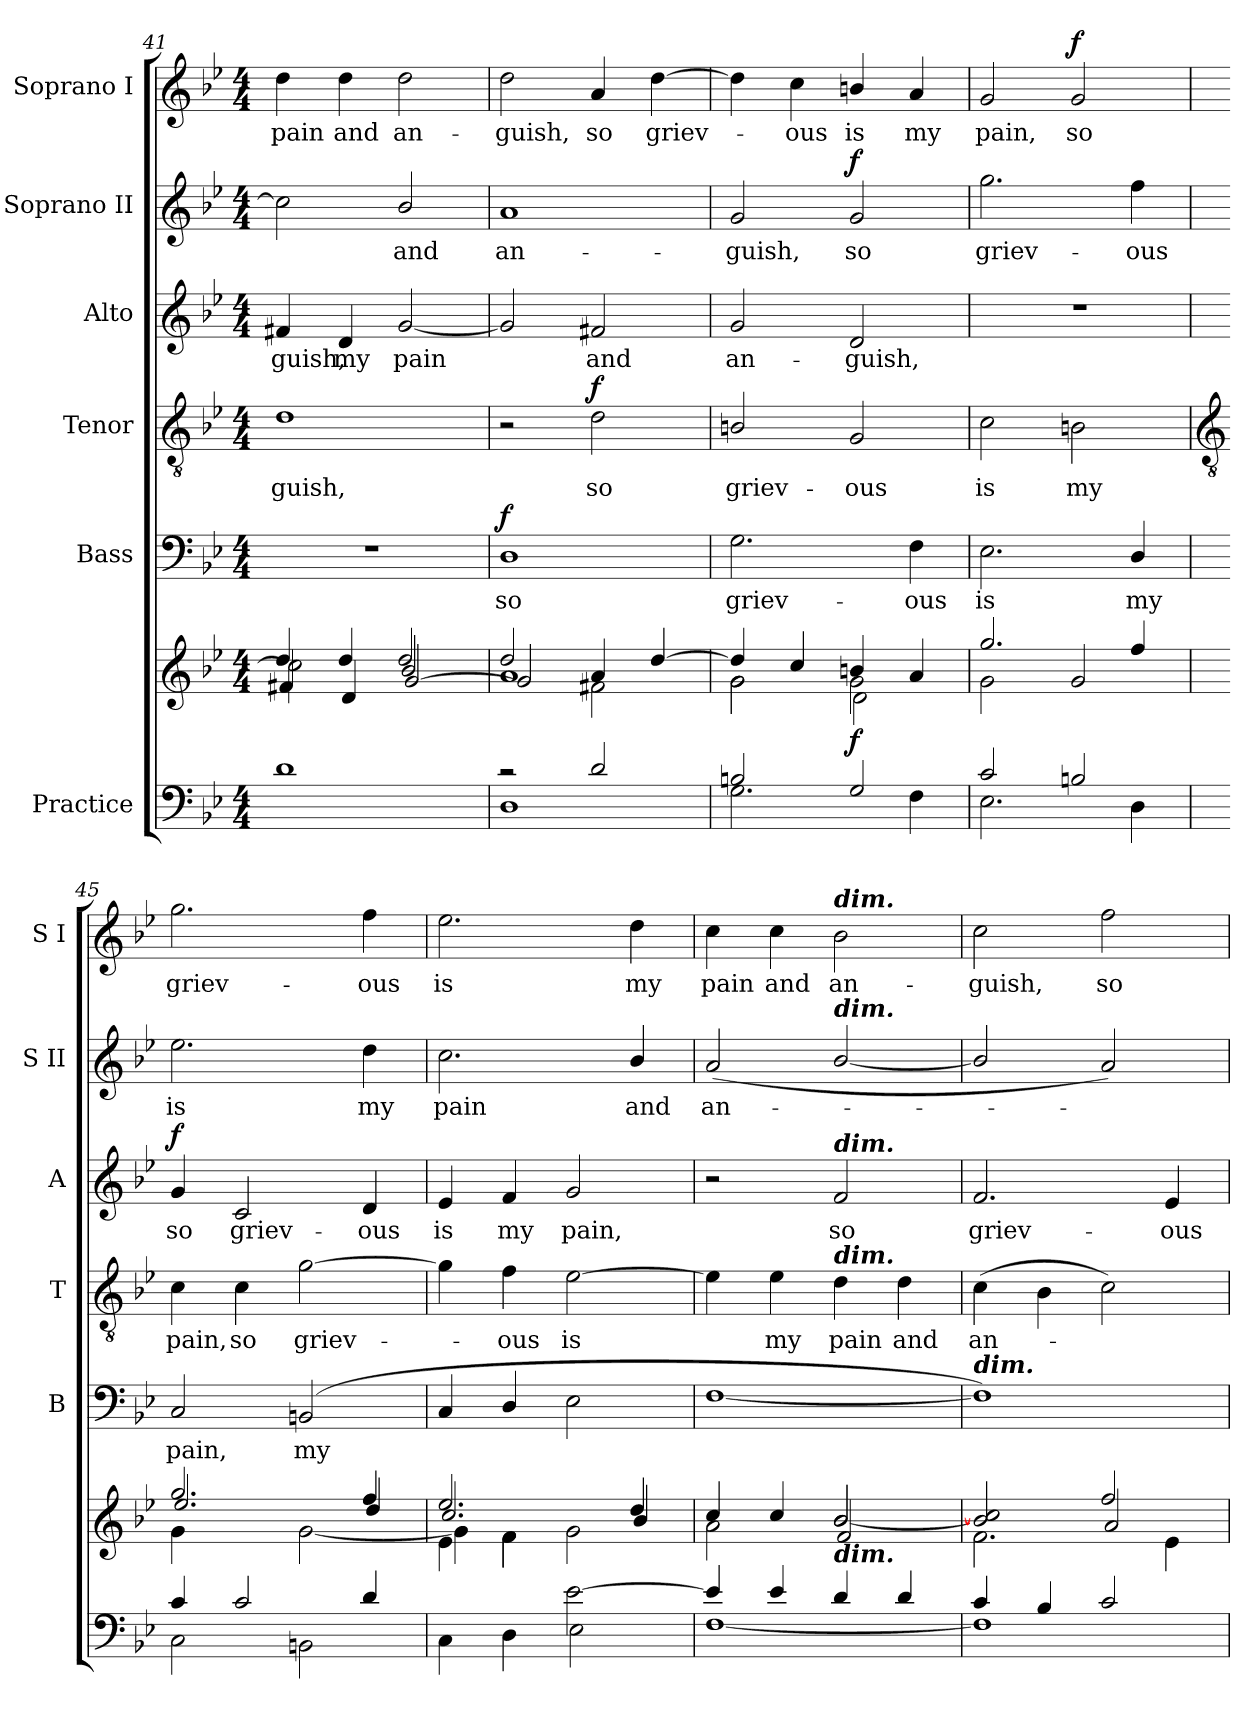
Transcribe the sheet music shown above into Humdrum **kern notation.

**kern	**kern	**dynam	**kern	**text	**dynam	**kern	**text	**dynam	**kern	**text	**dynam	**kern	**text	**dynam	**kern	**text	**dynam
*part6	*part6	*part6	*part5	*part5	*part5	*part4	*part4	*part4	*part3	*part3	*part3	*part2	*part2	*part2	*part1	*part1	*part1
*staff7	*staff6	*staff6/7	*staff5	*staff5	*staff5	*staff4	*staff4	*staff4	*staff3	*staff3	*staff3	*staff2	*staff2	*staff2	*staff1	*staff1	*staff1
*I"Practice	*	*	*I"Bass	*	*	*I"Tenor	*	*	*I"Alto	*	*	*I"Soprano II	*	*	*I"Soprano I	*	*
*	*	*	*I'B	*	*	*I'T	*	*	*I'A	*	*	*I'S II	*	*	*I'S I	*	*
*clefF4	*clefG2	*	*clefF4	*	*	*clefGv2	*	*	*clefG2	*	*	*clefG2	*	*	*clefG2	*	*
*k[b-e-]	*k[b-e-]	*	*k[b-e-]	*	*	*k[b-e-]	*	*	*k[b-e-]	*	*	*k[b-e-]	*	*	*k[b-e-]	*	*
*B-:	*B-:	*	*B-:	*	*	*B-:	*	*	*B-:	*	*	*B-:	*	*	*B-:	*	*
*M4/4	*M4/4	*	*M4/4	*	*	*M4/4	*	*	*M4/4	*	*	*M4/4	*	*	*M4/4	*	*
=41	=41	=41	=41	=41	=41	=41	=41	=41	=41	=41	=41	=41	=41	=41	=41	=41	=41
*^	*^	*	*	*	*	*	*	*	*	*	*	*	*	*	*	*	*
*	*	*	*^	*	*	*	*	*	*	*	*	*	*	*	*	*	*	*	*
!	!	!	!	!	!	!	!	!	!	!LO:LY:b	!	!	!LO:LY:b	!	!	!	!	!	!LO:LY:b	!
1d/	1ryy	4dd/	2cc\]	4f#X/	.	1r	.	.	1d	guish,	.	4f#X	guish,	.	2cc]	.	.	4dd	pain	.
!	!	!	!	!	!	!	!	!	!	!	!	!	!LO:LY:b	!	!	!	!	!	!LO:LY:b	!
.	.	4dd/	.	4d/	.	.	.	.	.	.	.	4d	my	.	.	.	.	4dd	and	.
!	!	!	!	!	!	!	!	!	!	!	!	!	!LO:LY:b	!	!	!LO:LY:b	!	!	!LO:LY:b	!
.	.	2dd/	2b-/	[2g/	.	.	.	.	.	.	.	[2g	pain	.	2b-/	and	.	2dd	an-	.
=42	=42	=42	=42	=42	=42	=42	=42	=42	=42	=42	=42	=42	=42	=42	=42	=42	=42	=42	=42	=42
!	!	!	!	!	!	!	!LO:LY:b	!LO:DY:b	!	!	!	!	!	!	!	!LO:LY:b	!	!	!LO:LY:b	!
2r	1D\	2dd/	1a\	2g/]	.	1D	so	f	2r	.	.	2g]	.	.	1a	an-	.	2dd	-guish,	.
!	!	!	!	!	!	!	!	!	!	!LO:LY:b	!LO:DY:b	!	!LO:LY:b	!	!	!	!	!	!LO:LY:b	!
2d/	.	4a/	.	2f#X\	.	.	.	.	2d	so	f	2f#X	and	.	.	.	.	4a	so	.
!	!	!	!	!	!	!	!	!	!	!	!	!	!	!	!	!	!	!	!LO:LY:b	!
.	.	[4dd/	.	.	.	.	.	.	.	.	.	.	.	.	.	.	.	[4dd	griev-	.
=43	=43	=43	=43	=43	=43	=43	=43	=43	=43	=43	=43	=43	=43	=43	=43	=43	=43	=43	=43	=43
!	!	!	!	!	!	!	!LO:LY:b	!	!	!LO:LY:b	!	!	!LO:LY:b	!	!	!LO:LY:b	!	!	!	!
2Bn/	2.G\	4dd/]	2g\	2g\	.	2.G\	griev-	.	2Bn/	griev-	.	2g	an-	.	2g	-guish,	.	4dd]	.	.
!	!	!	!	!	!	!	!	!	!	!	!	!	!	!	!	!	!	!	!LO:LY:b	!
.	.	4cc/	.	.	.	.	.	.	.	.	.	.	.	.	.	.	.	4cc	ous	.
!	!	!	!	!	!LO:DY:b	!	!	!	!	!LO:LY:b	!	!	!LO:LY:b	!	!	!LO:LY:b	!LO:DY:b	!	!LO:LY:b	!
2G/	.	4bn/	2g\	2d\	f	.	.	.	2G	-ous	.	2d	-guish,	.	2g	so	f	4bn/	is	.
!	!	!	!	!	!	!	!LO:LY:b	!	!	!	!	!	!	!	!	!	!	!	!LO:LY:b	!
.	4F\	4a/	.	.	.	4F\	-ous	.	.	.	.	.	.	.	.	.	.	4a	my	.
=44	=44	=44	=44	=44	=44	=44	=44	=44	=44	=44	=44	=44	=44	=44	=44	=44	=44	=44	=44	=44
!	!	!	!	!	!	!	!LO:LY:b	!	!	!LO:LY:b	!	!	!	!	!	!LO:LY:b	!	!	!LO:LY:b	!
2c/	2.E-\	2g\	2.gg/	1ryy	.	2.E-\	is	.	2c	is	.	1r	.	.	2.gg	griev-	.	2g	pain,	.
!	!	!	!	!	!	!	!	!	!	!LO:LY:b	!	!	!	!	!	!	!	!	!LO:LY:b	!LO:DY:b
2Bn/	.	2g/	.	.	.	.	.	.	2Bn	my	.	.	.	.	.	.	.	2g	so	f
!	!	!	!	!	!	!	!LO:LY:b	!	!	!	!	!	!	!	!	!LO:LY:b	!	!	!	!
.	4D\	.	4ff/	.	.	4D/	my	.	.	.	.	.	.	.	4ff	-ous	.	.	.	.
*v	*v	*	*	*	*	*	*	*	*	*	*	*	*	*	*	*	*	*	*	*
*	*v	*v	*v	*	*	*	*	*	*	*	*	*	*	*	*	*	*	*	*
!!LO:LB:g=z
=45	=45	=45	=45	=45	=45	=45	=45	=45	=45	=45	=45	=45	=45	=45	=45	=45	=45
*	*	*	*	*	*	*clefGv2	*	*	*	*	*	*	*	*	*	*	*
*^	*^	*	*	*	*	*	*	*	*	*	*	*	*	*	*	*	*
*	*^	*	*^	*	*	*	*	*	*	*	*	*	*	*	*	*	*	*	*
*	*	*	*	*	*^	*	*	*	*	*	*	*	*	*	*	*	*	*	*	*	*
!	!	!	!	!	!	!	!	!	!LO:LY:b	!	!	!LO:LY:b	!	!	!LO:LY:b	!LO:DY:b	!	!LO:LY:b	!	!	!LO:LY:b	!
4ryy	4c/	2C\	2.gg/	2.ee-/	4g\	2ryy	.	2C	pain,	.	4c	pain,	.	4g	so	f	2.ee-	is	.	2.gg	griev-	.
!	!	!	!	!	!	!	!	!	!	!	!	!LO:LY:b	!	!	!LO:LY:b	!	!	!	!	!	!	!
2c/	4c/yy	.	.	.	2.ryy	.	.	.	.	.	4c	so	.	2c	griev-	.	.	.	.	.	.	.
!	!	!	!	!	!	!	!	!	!LO:LY:b	!	!	!LO:LY:b	!	!	!	!	!	!	!	!	!	!
.	2ryy	2BBn\	.	.	.	[2g\	.	(<2BBn	my	.	[2g	griev-	.	.	.	.	.	.	.	.	.	.
!	!	!	!	!	!	!	!	!	!	!	!	!	!	!	!LO:LY:b	!	!	!LO:LY:b	!	!	!LO:LY:b	!
4d/	.	.	4ff/	4dd/	.	.	.	.	.	.	.	.	.	4d	-ous	.	4dd	my	.	4ff	-ous	.
*	*v	*v	*	*	*	*	*	*	*	*	*	*	*	*	*	*	*	*	*	*	*	*
=46	=46	=46	=46	=46	=46	=46	=46	=46	=46	=46	=46	=46	=46	=46	=46	=46	=46	=46	=46	=46	=46
!	!	!	!	!	!	!	!	!	!	!	!	!	!	!LO:LY:b	!	!	!LO:LY:b	!	!	!LO:LY:b	!
2ryy	4C\	2.ee-/	2.cc/	4e-\	4g\]	.	4C	.	.	4g]	.	.	4e-	is	.	2.cc	pain	.	2.ee-	is	.
!	!	!	!	!	!	!	!	!	!	!	!LO:LY:b	!	!	!LO:LY:b	!	!	!	!	!	!	!
.	4D\	.	.	4f\	4f\	.	4D/	.	.	4f	ous	.	4f	my	.	.	.	.	.	.	.
!	!	!	!	!	!	!	!	!	!	!	!LO:LY:b	!	!	!LO:LY:b	!	!	!	!	!	!	!
[2e-\	2E-\	.	.	2g\	2ryy	.	2E-	.	.	[2e-	is	.	2g	pain,	.	.	.	.	.	.	.
!	!	!	!	!	!	!	!	!	!	!	!	!	!	!	!	!	!LO:LY:b	!	!	!LO:LY:b	!
.	.	4dd/	4b-/	.	.	.	.	.	.	.	.	.	.	.	.	4b-/	and	.	4dd	my	.
*	*	*	*	*v	*v	*	*	*	*	*	*	*	*	*	*	*	*	*	*	*	*
=47	=47	=47	=47	=47	=47	=47	=47	=47	=47	=47	=47	=47	=47	=47	=47	=47	=47	=47	=47	=47
!	!	!	!	!	!	!	!	!	!	!	!	!	!	!	!	!LO:LY:b	!	!	!LO:LY:b	!
4e-/]	[1F/	4cc/	2a\	2ryy	.	[1F/	.	.	4e-]	.	.	2r	.	.	(<2a	an-	.	4cc	pain	.
!	!	!	!	!	!	!	!	!	!	!LO:LY:b	!	!	!	!	!	!	!	!	!LO:LY:b	!
4e-/	.	4cc/	.	.	.	.	.	.	4e-	my	.	.	.	.	.	.	.	4cc	and	.
!	!	!	!	!	!	!	!	!	!	!	!	!	!	!	!	!	!	!LO:TX:a:Bi:t=dim.	!	!
!	!	!	!	!	!	!	!	!	!	!	!	!	!	!	!LO:TX:a:Bi:t=dim.	!	!	!	!	!
!	!	!	!	!	!	!	!	!	!	!	!	!LO:TX:a:Bi:t=dim.	!	!	!	!	!	!	!	!
!	!	!	!	!	!	!	!	!	!LO:TX:a:Bi:t=dim.	!	!	!	!	!	!	!	!	!	!	!
!LO:TX:a:Bi:t=dim.	!	!	!	!	!	!	!	!	!	!	!	!	!	!	!	!	!	!	!	!
!	!	!	!	!	!	!	!	!	!	!LO:LY:b	!	!	!LO:LY:b	!	!	!	!	!	!LO:LY:b	!
4d/	.	2b-/	[2b-/	2f/	.	.	.	.	4d	pain	.	2f	so	.	[2b-/	.	.	2b-	an-	.
!	!	!	!	!	!	!	!	!	!	!LO:LY:b	!	!	!	!	!	!	!	!	!	!
4d/	.	.	.	.	.	.	.	.	4d	and	.	.	.	.	.	.	.	.	.	.
=48	=48	=48	=48	=48	=48	=48	=48	=48	=48	=48	=48	=48	=48	=48	=48	=48	=48	=48	=48	=48
!	!	!	!	!	!	!LO:TX:a:Bi:t=dim.	!	!	!	!	!	!	!	!	!	!	!	!	!	!
!	!	!	!	!	!	!	!	!	!	!LO:LY:b	!	!	!LO:LY:b	!	!	!	!	!	!LO:LY:b	!
4c/	1F/]	2ryy	2b-/] 2cc/]	2.f\	.	1F/])	.	.	(>4c	an-	.	2.f	griev-	.	2b-/]	.	.	2cc	-guish,	.
4B-/	.	.	.	.	.	.	.	.	4B-	.	.	.	.	.	.	.	.	.	.	.
!	!	!	!	!	!	!	!	!	!	!	!	!	!	!	!	!	!	!	!LO:LY:b	!
2c/	.	2ff/	2a/	.	.	.	.	.	2c)	.	.	.	.	.	2a)	.	.	2ff	so	.
!	!	!	!	!	!	!	!	!	!	!	!	!	!LO:LY:b	!	!	!	!	!	!	!
.	.	.	.	4e-\	.	.	.	.	.	.	.	4e-	-ous	.	.	.	.	.	.	.
*v	*v	*	*	*	*	*	*	*	*	*	*	*	*	*	*	*	*	*	*	*
*	*v	*v	*v	*	*	*	*	*	*	*	*	*	*	*	*	*	*	*	*
=	=	=	=	=	=	=	=	=	=	=	=	=	=	=	=	=	=
*-	*-	*-	*-	*-	*-	*-	*-	*-	*-	*-	*-	*-	*-	*-	*-	*-	*-
